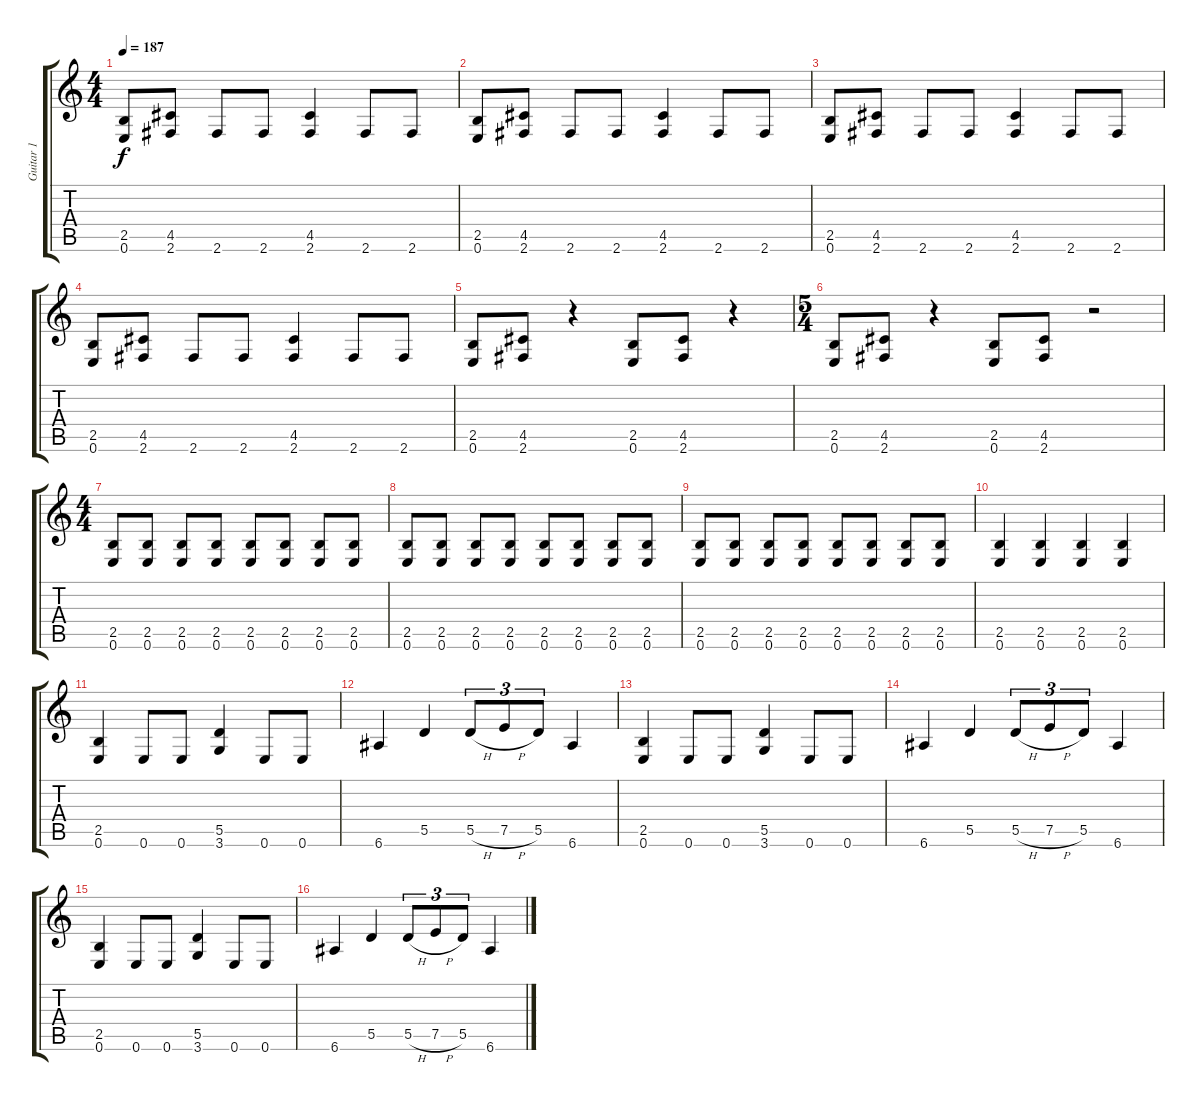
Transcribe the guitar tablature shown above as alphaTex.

\track ("Guitar 1" "Guitar 1") {instrument distortionguitar}
\staff {score tabs}
\tuning (E4 B3 G3 D3 A2 E2) {hide}
\ts (4 4)
\tempo 187
\clef g2
\ks c
(2.5 0.6).8{dy f} (4.5 2.6).8 2.6.8 2.6.8 (4.5 2.6).4 2.6.8 2.6.8 |
(2.5 0.6).8 (4.5 2.6).8 2.6.8 2.6.8 (4.5 2.6).4 2.6.8 2.6.8 |
(2.5 0.6).8 (4.5 2.6).8 2.6.8 2.6.8 (4.5 2.6).4 2.6.8 2.6.8 |
(2.5 0.6).8 (4.5 2.6).8 2.6.8 2.6.8 (4.5 2.6).4 2.6.8 2.6.8 |
(2.5 0.6).8 (4.5 2.6).8 r.4 (2.5 0.6).8 (4.5 2.6).8 r.4 |
\ts (5 4)
(2.5 0.6).8 (4.5 2.6).8 r.4 (2.5 0.6).8 (4.5 2.6).8 r.2 |
\ts (4 4)
(2.5 0.6).8 (2.5 0.6).8 (2.5 0.6).8 (2.5 0.6).8 (2.5 0.6).8 (2.5 0.6).8 (2.5 0.6).8 (2.5 0.6).8 |
(2.5 0.6).8 (2.5 0.6).8 (2.5 0.6).8 (2.5 0.6).8 (2.5 0.6).8 (2.5 0.6).8 (2.5 0.6).8 (2.5 0.6).8 |
(2.5 0.6).8 (2.5 0.6).8 (2.5 0.6).8 (2.5 0.6).8 (2.5 0.6).8 (2.5 0.6).8 (2.5 0.6).8 (2.5 0.6).8 |
(2.5 0.6).4 (2.5 0.6).4 (2.5 0.6).4 (2.5 0.6).4 |
(2.5 0.6).4 0.6.8 0.6.8 (5.5 3.6).4 0.6.8 0.6.8 |
6.6.4 5.5.4 5.5{h}.8{tu (3 2)} 7.5{h}.8{tu (3 2)} 5.5.8{tu (3 2)} 6.6.4 |
(2.5 0.6).4 0.6.8 0.6.8 (5.5 3.6).4 0.6.8 0.6.8 |
6.6.4 5.5.4 5.5{h}.8{tu (3 2)} 7.5{h}.8{tu (3 2)} 5.5.8{tu (3 2)} 6.6.4 |
(2.5 0.6).4 0.6.8 0.6.8 (5.5 3.6).4 0.6.8 0.6.8 |
6.6.4 5.5.4 5.5{h}.8{tu (3 2)} 7.5{h}.8{tu (3 2)} 5.5.8{tu (3 2)} 6.6.4
